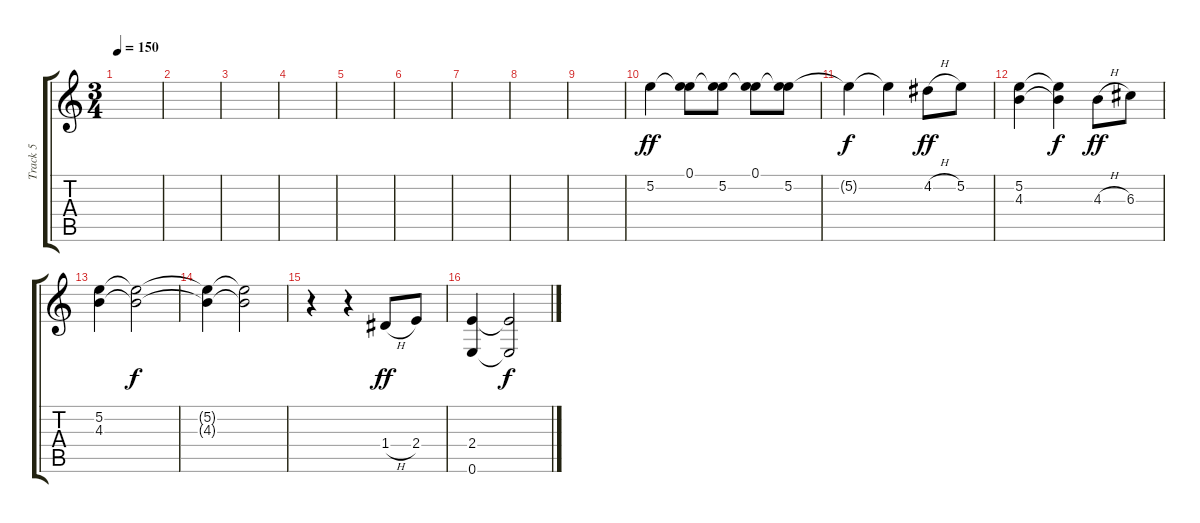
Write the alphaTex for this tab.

\track ("Track 5" "Track 5") {instrument overdrivenguitar}
\staff {score tabs}
\tuning (E4 B3 G3 D3 A2 E2) {hide}
\ts (3 4)
\tempo 150
\clef g2
\ks c
|
|
|
|
|
|
|
|
|
5.2.4{dy ff} (0.1 5.2{t}).8 (0.1{t} 5.2).8 (0.1 5.2{t}).8 (0.1{t} 5.2).8 |
5.2{t}.4{dy f} 5.2{t}.4 4.2{h}.8{dy ff} 5.2.8 |
(5.2 4.3).4 (5.2{t} 4.3{t}).4{dy f} 4.3{h}.8{dy ff} 6.3.8 |
(5.2 4.3).4 (5.2{t} 4.3{t}).2{dy f} |
(5.2{t} 4.3{t}).4 (5.2{t} 4.3{t}).2 |
r.4 r.4 1.4{h}.8{dy ff} 2.4.8 |
(2.4 0.6).4 (2.4{t} 0.6{t}).2{dy f}
